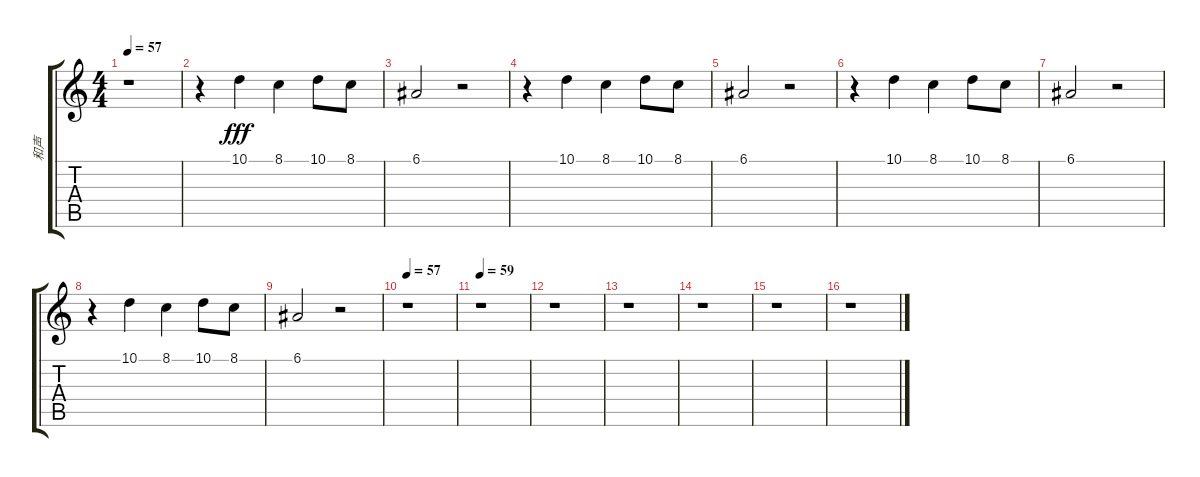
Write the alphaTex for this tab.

\track ("和声" "和声") {instrument acousticgrandpiano}
\staff {score tabs}
\tuning (E4 B3 G3 D3 A2 E2) {hide}
\ts (4 4)
\tempo 57
\clef g2
\ks c
r.1{dy fff} |
r.4 10.1.4 8.1.4 10.1.8 8.1.8 |
6.1.2 r.2 |
r.4 10.1.4 8.1.4 10.1.8 8.1.8 |
6.1.2 r.2 |
r.4 10.1.4 8.1.4 10.1.8 8.1.8 |
6.1.2 r.2 |
r.4 10.1.4 8.1.4 10.1.8 8.1.8 |
6.1.2 r.2 |
\tempo 57
r.1 |
\tempo 59
r.1 |
r.1 |
r.1 |
r.1 |
r.1 |
r.1
